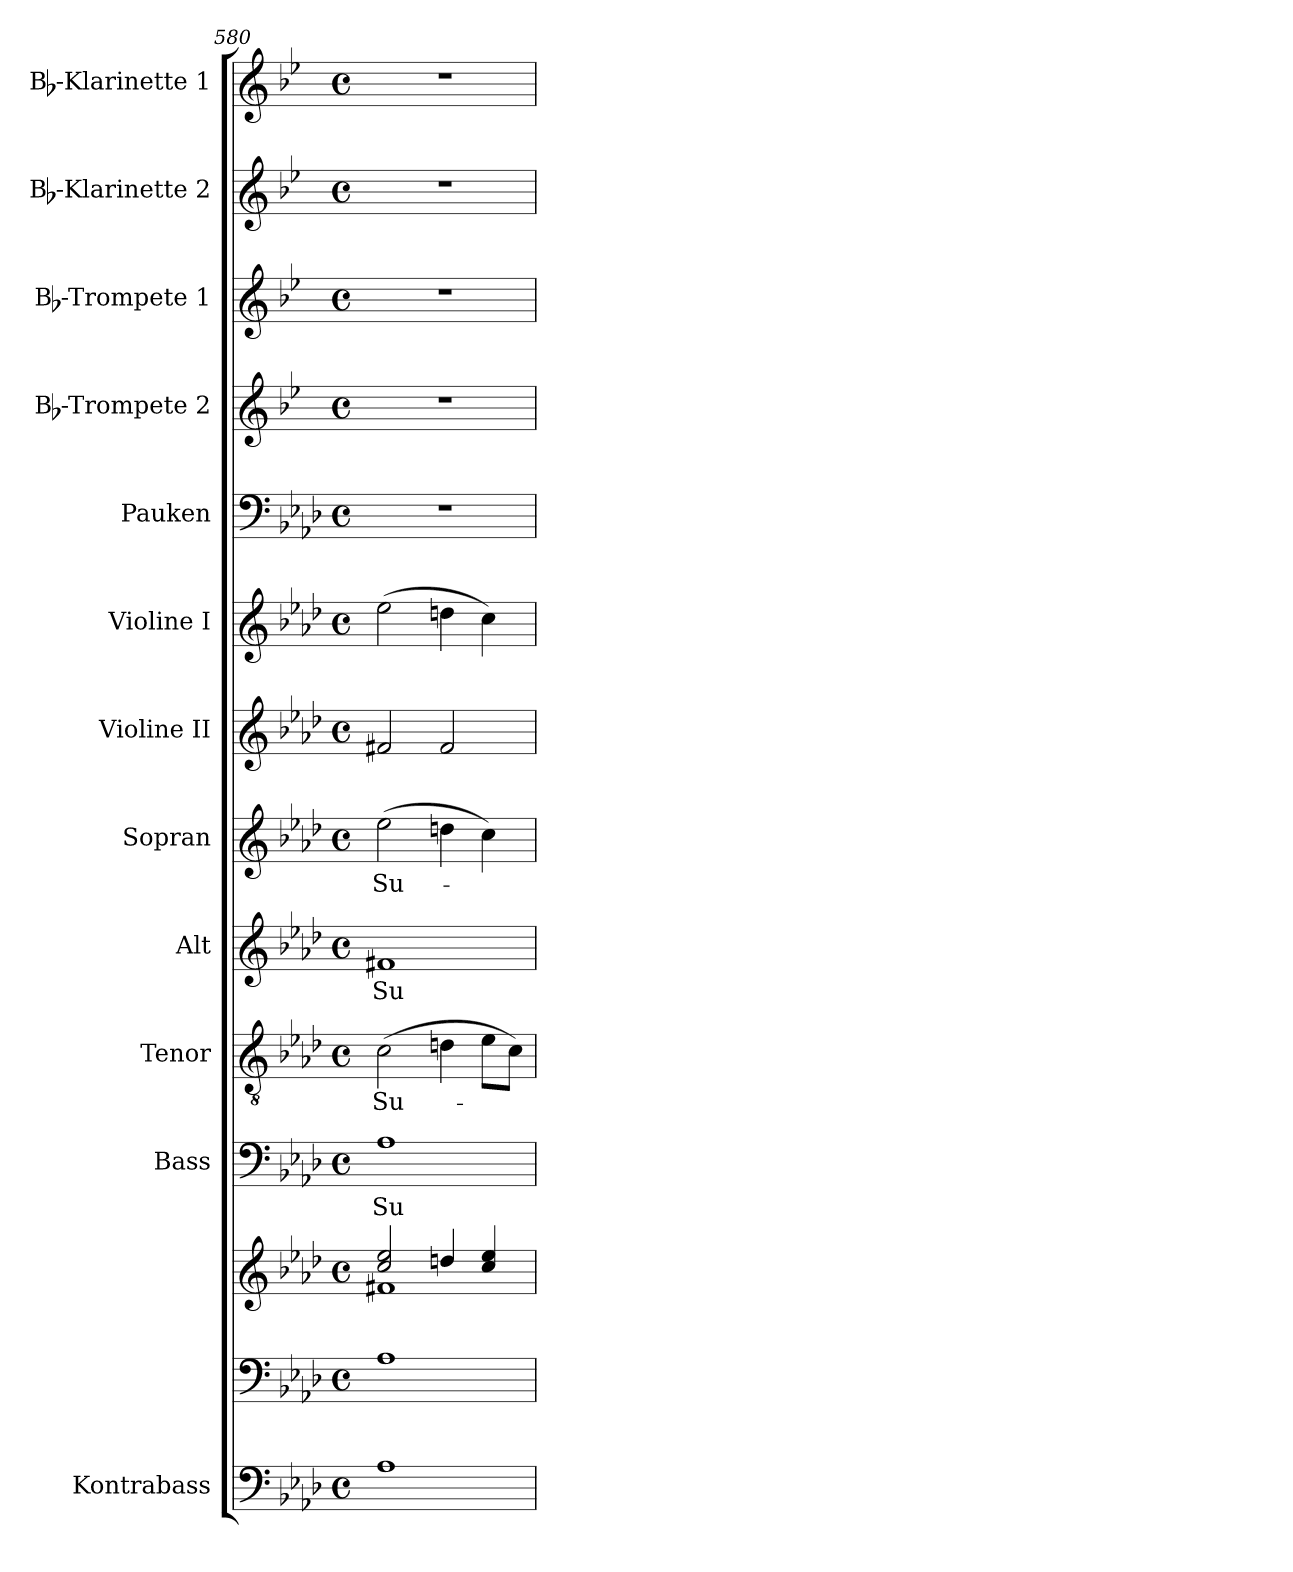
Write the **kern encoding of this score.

**kern	**kern	**kern	**kern	**text	**kern	**text	**kern	**text	**kern	**text	**kern	**kern	**kern	**kern	**kern	**kern	**kern
*part13	*part12	*part12	*part11	*part11	*part10	*part10	*part9	*part9	*part8	*part8	*part7	*part6	*part5	*part4	*part3	*part2	*part1
*staff14	*staff13	*staff12	*staff11	*staff11	*staff10	*staff10	*staff9	*staff9	*staff8	*staff8	*staff7	*staff6	*staff5	*staff4	*staff3	*staff2	*staff1
*I"Kontrabass	*	*	*I"Bass	*	*I"Tenor	*	*I"Alt	*	*I"Sopran	*	*I"Violine II	*I"Violine I	*I"Pauken	*I"Bb-Trompete 2	*I"Bb-Trompete 1	*I"Bb-Klarinette 2	*I"Bb-Klarinette 1
*I'Kb.	*	*	*I'B.	*	*I'T.	*	*I'A.	*	*I'S.	*	*I'Vl. II	*I'Vl. I	*I'Pk.	*I'Bb Trp. 2	*I'Bb Trp. 1	*I'Bb Kl. 2	*I'Bb Kl. 1
!!LO:PB:g=z
*clefF4	*clefF4	*clefG2	*clefF4	*	*clefGv2	*	*clefG2	*	*clefG2	*	*clefG2	*clefG2	*clefF4	*clefG2	*clefG2	*clefG2	*clefG2
*ITrd7c12	*	*	*	*	*	*	*	*	*	*	*	*	*	*ITrd1c2	*ITrd1c2	*ITrd1c2	*ITrd1c2
*k[b-e-a-d-]	*k[b-e-a-d-]	*k[b-e-a-d-]	*k[b-e-a-d-]	*	*k[b-e-a-d-]	*	*k[b-e-a-d-]	*	*k[b-e-a-d-]	*	*k[b-e-a-d-]	*k[b-e-a-d-]	*k[b-e-a-d-]	*k[b-e-a-d-]	*k[b-e-a-d-]	*k[b-e-a-d-]	*k[b-e-a-d-]
*A-:	*A-:	*A-:	*A-:	*	*A-:	*	*A-:	*	*A-:	*	*A-:	*A-:	*A-:	*A-:	*A-:	*A-:	*A-:
*M4/4	*M4/4	*M4/4	*M4/4	*	*M4/4	*	*M4/4	*	*M4/4	*	*M4/4	*M4/4	*M4/4	*M4/4	*M4/4	*M4/4	*M4/4
*met(c)	*met(c)	*met(c)	*met(c)	*	*met(c)	*	*met(c)	*	*met(c)	*	*met(c)	*met(c)	*met(c)	*met(c)	*met(c)	*met(c)	*met(c)
=580	=580	=580	=580	=580	=580	=580	=580	=580	=580	=580	=580	=580	=580	=580	=580	=580	=580
*	*	*^	*	*	*	*	*	*	*	*	*	*	*	*	*	*	*
!	!	!	!	!	!LO:LY:b	!	!LO:LY:b	!	!LO:LY:b	!	!LO:LY:b	!	!	!	!	!	!	!
1AA-	1A-	2cc/ 2ee-/	1f#X	1A-	Su-	(>2c\	Su-	1f#X	Su-	(>2ee-\	Su-	2f#X/	(>2ee-\	1r	1r	1r	1r	1r
.	.	4ddn/	.	.	.	4dn\	.	.	.	4ddn\	.	2f#/	4ddn\	.	.	.	.	.
.	.	4cc/ 4ee-/	.	.	.	8e-\L	.	.	.	4cc\)	.	.	4cc\)	.	.	.	.	.
.	.	.	.	.	.	8c\J)	.	.	.	.	.	.	.	.	.	.	.	.
*	*	*v	*v	*	*	*	*	*	*	*	*	*	*	*	*	*	*	*
=	=	=	=	=	=	=	=	=	=	=	=	=	=	=	=	=	=
*-	*-	*-	*-	*-	*-	*-	*-	*-	*-	*-	*-	*-	*-	*-	*-	*-	*-
